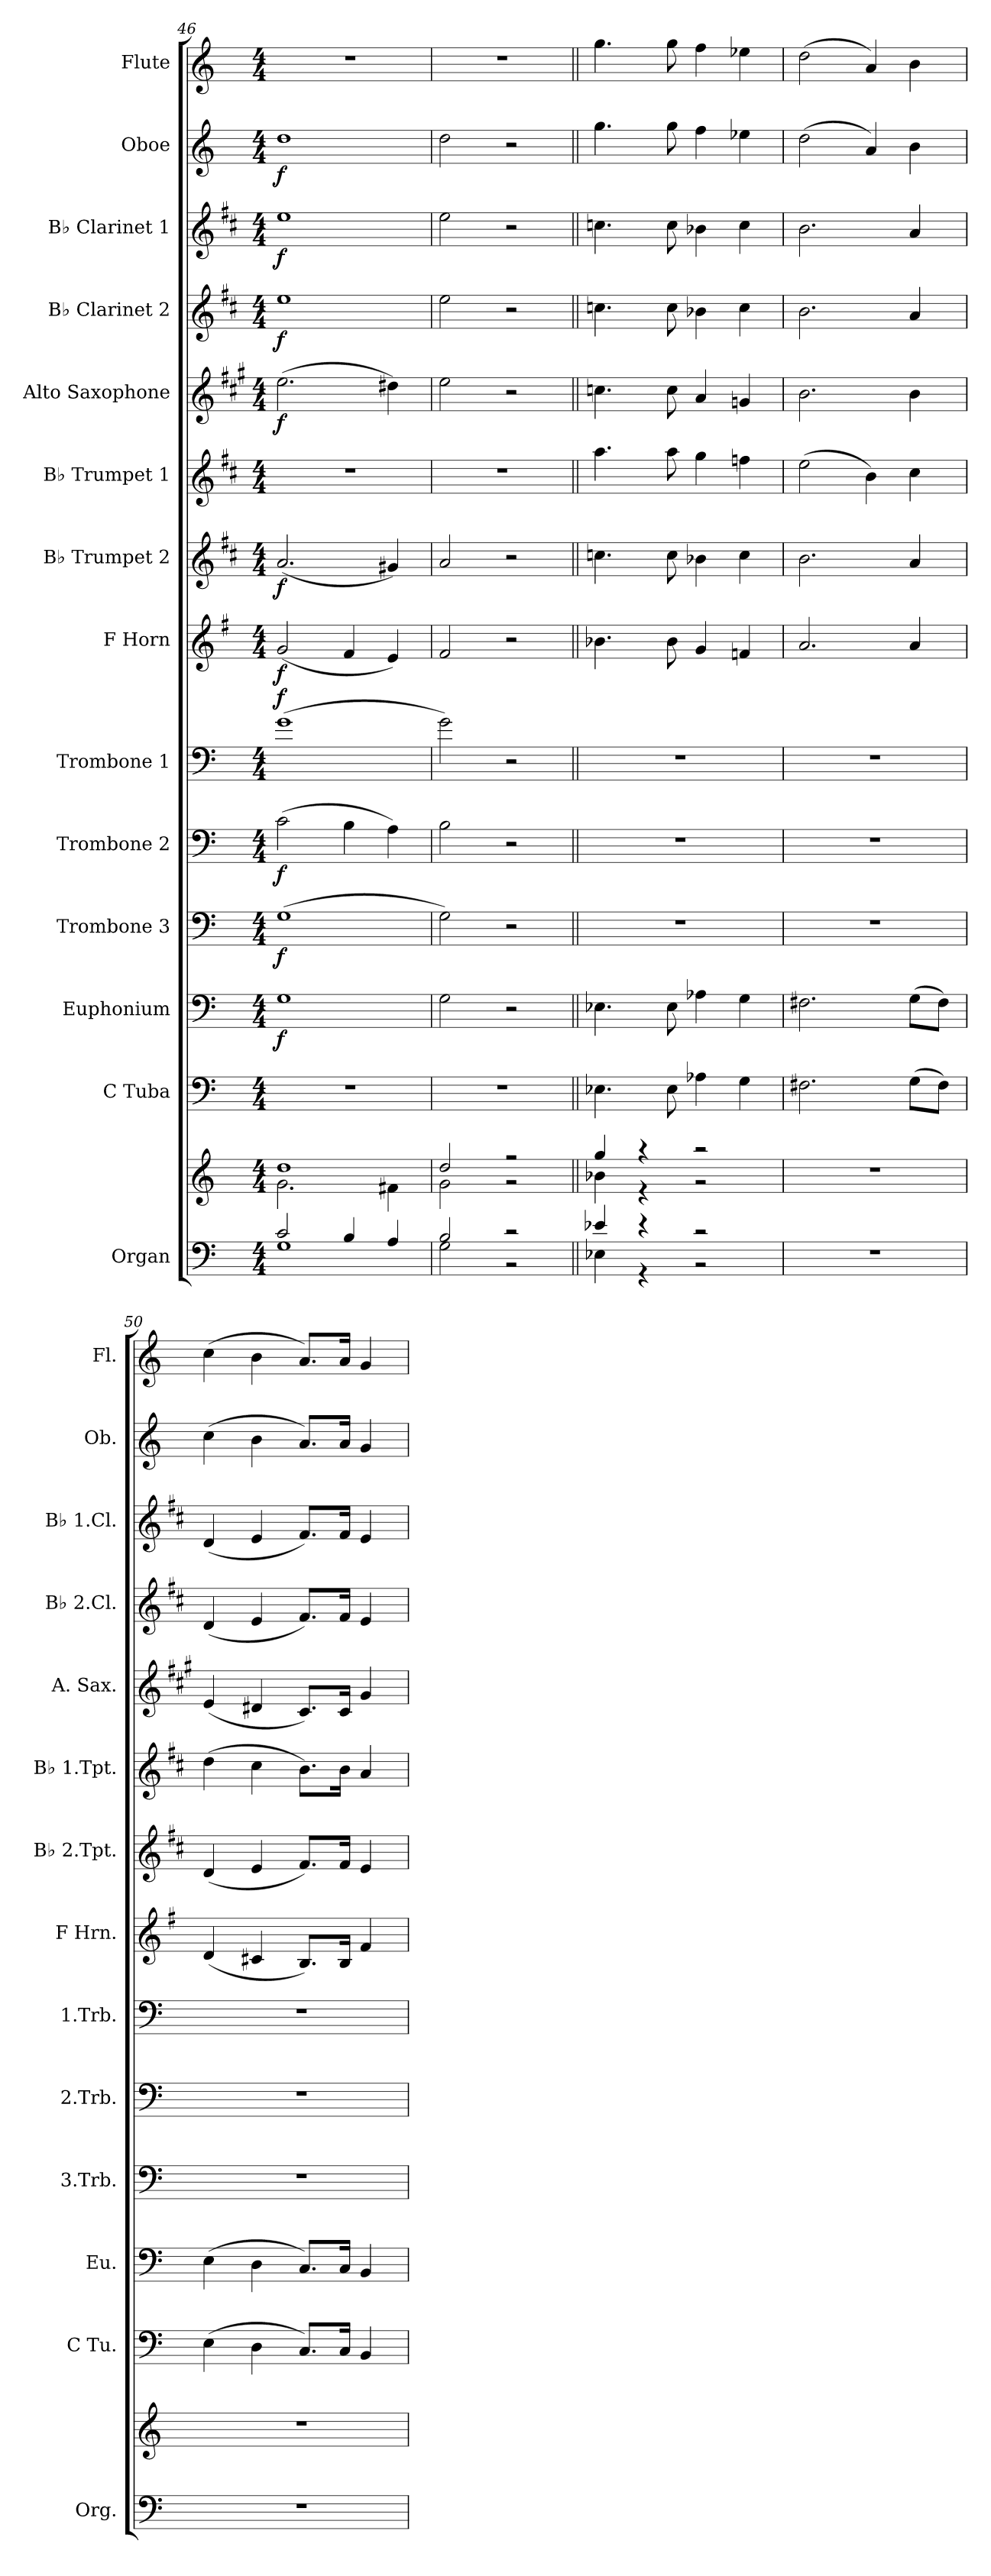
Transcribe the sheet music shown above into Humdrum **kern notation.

**kern	**kern	**kern	**kern	**dynam	**kern	**dynam	**kern	**dynam	**kern	**dynam	**kern	**dynam	**kern	**dynam	**kern	**kern	**dynam	**kern	**dynam	**kern	**dynam	**kern	**dynam	**kern
*part14	*part14	*part13	*part12	*part12	*part11	*part11	*part10	*part10	*part9	*part9	*part8	*part8	*part7	*part7	*part6	*part5	*part5	*part4	*part4	*part3	*part3	*part2	*part2	*part1
*staff15	*staff14	*staff13	*staff12	*staff12	*staff11	*staff11	*staff10	*staff10	*staff9	*staff9	*staff8	*staff8	*staff7	*staff7	*staff6	*staff5	*staff5	*staff4	*staff4	*staff3	*staff3	*staff2	*staff2	*staff1
*I"Organ	*	*I"C Tuba	*I"Euphonium	*	*I"Trombone 3	*	*I"Trombone 2	*	*I"Trombone 1	*	*I"F Horn	*	*I"B♭ Trumpet 2	*	*I"B♭ Trumpet 1	*I"Alto Saxophone	*	*I"B♭ Clarinet 2	*	*I"B♭ Clarinet 1	*	*I"Oboe	*	*I"Flute
*I'Org.	*	*I'C Tu.	*I'Eu.	*	*I'3.Trb.	*	*I'2.Trb.	*	*I'1.Trb.	*	*I'F Hrn.	*	*I'B♭ 2.Tpt.	*	*I'B♭ 1.Tpt.	*I'A. Sax.	*	*I'B♭ 2.Cl.	*	*I'B♭ 1.Cl.	*	*I'Ob.	*	*I'Fl.
!!LO:PB:g=z
*clefF4	*clefG2	*clefF4	*clefF4	*	*clefF4	*	*clefF4	*	*clefF4	*	*clefG2	*	*clefG2	*	*clefG2	*clefG2	*	*clefG2	*	*clefG2	*	*clefG2	*	*clefG2
*	*	*	*	*	*	*	*	*	*	*	*ITrd4c7	*	*ITrd1c2	*	*ITrd1c2	*ITrd5c9	*	*ITrd1c2	*	*ITrd1c2	*	*	*	*
*k[]	*k[]	*k[]	*k[]	*	*k[]	*	*k[]	*	*k[]	*	*k[]	*	*k[]	*	*k[]	*k[]	*	*k[]	*	*k[]	*	*k[]	*	*k[]
*C:	*C:	*C:	*C:	*	*C:	*	*C:	*	*C:	*	*C:	*	*C:	*	*C:	*C:	*	*C:	*	*C:	*	*C:	*	*C:
*M4/4	*M4/4	*M4/4	*M4/4	*	*M4/4	*	*M4/4	*	*M4/4	*	*M4/4	*	*M4/4	*	*M4/4	*M4/4	*	*M4/4	*	*M4/4	*	*M4/4	*	*M4/4
=46	=46	=46	=46	=46	=46	=46	=46	=46	=46	=46	=46	=46	=46	=46	=46	=46	=46	=46	=46	=46	=46	=46	=46	=46
*^	*^	*	*	*	*	*	*	*	*	*	*	*	*	*	*	*	*	*	*	*	*	*	*	*
!	!	!	!	!	!	!LO:DY:b	!	!LO:DY:b	!	!LO:DY:b	!	!LO:DY:a	!	!LO:DY:b	!	!LO:DY:b	!	!	!LO:DY:b	!	!LO:DY:b	!	!LO:DY:b	!	!LO:DY:b	!
2c/	1G	1dd	2.g\	1r	1G	f	(1G	f	(2c\	f	(1g	f	(2c/	f	(2.g/	f	1r	(2.g\	f	1dd	f	1dd	f	1dd	f	1r
4B/	.	.	.	.	.	.	.	.	4B\	.	.	.	4B/	.	.	.	.	.	.	.	.	.	.	.	.	.
4A/	.	.	4f#X\	.	.	.	.	.	4A\)	.	.	.	4A/)	.	4f#X/)	.	.	4f#X\)	.	.	.	.	.	.	.	.
=47	=47	=47	=47	=47	=47	=47	=47	=47	=47	=47	=47	=47	=47	=47	=47	=47	=47	=47	=47	=47	=47	=47	=47	=47	=47	=47
2B/	2G\	2dd/	2g\	1r	2G\	.	2G\)	.	2B\	.	2g\)	.	2B/	.	2g/	.	1r	2g\	.	2dd\	.	2dd\	.	2dd\	.	1r
2r	2r	2r	2r	.	2r	.	2r	.	2r	.	2r	.	2r	.	2r	.	.	2r	.	2r	.	2r	.	2r	.	.
=48||	=48||	=48||	=48||	=48||	=48||	=48||	=48||	=48||	=48||	=48||	=48||	=48||	=48||	=48||	=48||	=48||	=48||	=48||	=48||	=48||	=48||	=48||	=48||	=48||	=48||	=48||
4e-X/	4E-X\	4gg/	4b-X\	4.E-X\	4.E-X\	.	1r	.	1r	.	1r	.	4.e-X\	.	4.b-X\	.	4.gg\	4.e-X\	.	4.b-X\	.	4.b-X\	.	4.gg\	.	4.gg\
4r	4r	4r	4r	.	.	.	.	.	.	.	.	.	.	.	.	.	.	.	.	.	.	.	.	.	.	.
.	.	.	.	8E-\	8E-\	.	.	.	.	.	.	.	8e-\	.	8b-\	.	8gg\	8e-\	.	8b-\	.	8b-\	.	8gg\	.	8gg\
2r	2r	2r	2r	4A-X\	4A-X\	.	.	.	.	.	.	.	4c/	.	4a-X\	.	4ff\	4c/	.	4a-X\	.	4a-X\	.	4ff\	.	4ff\
.	.	.	.	4G\	4G\	.	.	.	.	.	.	.	4B-X/	.	4b-\	.	4ee-X\	4B-X/	.	4b-\	.	4b-\	.	4ee-X\	.	4ee-X\
*v	*v	*	*	*	*	*	*	*	*	*	*	*	*	*	*	*	*	*	*	*	*	*	*	*	*	*
*	*v	*v	*	*	*	*	*	*	*	*	*	*	*	*	*	*	*	*	*	*	*	*	*	*	*
=49	=49	=49	=49	=49	=49	=49	=49	=49	=49	=49	=49	=49	=49	=49	=49	=49	=49	=49	=49	=49	=49	=49	=49	=49
1r	1r	2.F#X\	2.F#X\	.	1r	.	1r	.	1r	.	2.d/	.	2.a\	.	(2dd\	2.d\	.	2.a\	.	2.a\	.	(2dd\	.	(2dd\
.	.	.	.	.	.	.	.	.	.	.	.	.	.	.	4a\)	.	.	.	.	.	.	4a/)	.	4a/)
.	.	(8G\L	(8G\L	.	.	.	.	.	.	.	4d/	.	4g/	.	4b\	4d\	.	4g/	.	4g/	.	4b\	.	4b\
.	.	8F#\J)	8F#\J)	.	.	.	.	.	.	.	.	.	.	.	.	.	.	.	.	.	.	.	.	.
=50	=50	=50	=50	=50	=50	=50	=50	=50	=50	=50	=50	=50	=50	=50	=50	=50	=50	=50	=50	=50	=50	=50	=50	=50
1r	1r	(4E\	(4E\	.	1r	.	1r	.	1r	.	(4G/	.	(4c/	.	(4cc\	(4G/	.	(4c/	.	(4c/	.	(4cc\	.	(4cc\
.	.	4D\	4D\	.	.	.	.	.	.	.	4F#X/	.	4d/	.	4b\	4F#X/	.	4d/	.	4d/	.	4b\	.	4b\
.	.	8.C/L)	8.C/L)	.	.	.	.	.	.	.	8.E/L)	.	8.e/L)	.	8.a\L)	8.E/L)	.	8.e/L)	.	8.e/L)	.	8.a/L)	.	8.a/L)
.	.	16C/Jk	16C/Jk	.	.	.	.	.	.	.	16E/Jk	.	16e/Jk	.	16a\Jk	16E/Jk	.	16e/Jk	.	16e/Jk	.	16a/Jk	.	16a/Jk
.	.	4BB/	4BB/	.	.	.	.	.	.	.	4B/	.	4d/	.	4g/	4B/	.	4d/	.	4d/	.	4g/	.	4g/
=	=	=	=	=	=	=	=	=	=	=	=	=	=	=	=	=	=	=	=	=	=	=	=	=
*-	*-	*-	*-	*-	*-	*-	*-	*-	*-	*-	*-	*-	*-	*-	*-	*-	*-	*-	*-	*-	*-	*-	*-	*-
